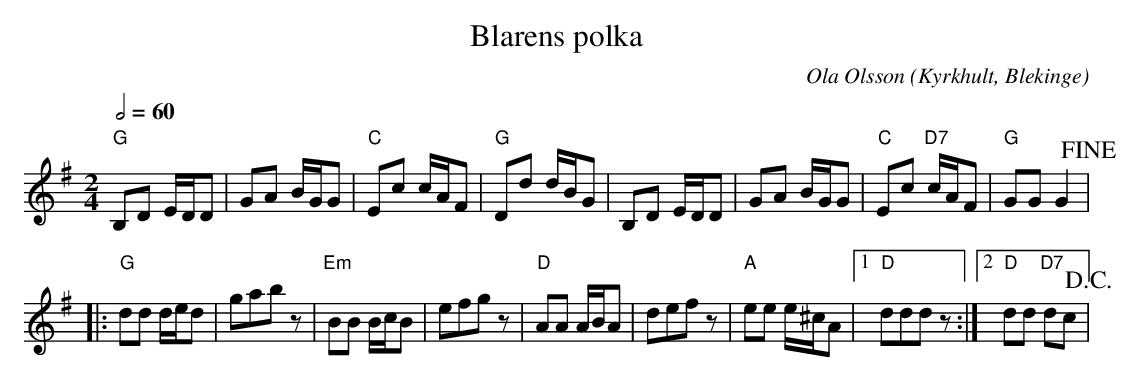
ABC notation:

X:1
T:Blarens polka
C:Ola Olsson
O:Kyrkhult, Blekinge
M:2/4
L:1/8
K:G
Q:1/2=60
"G" B,D E/D/D | GA B/G/G | "C" Ec c/A/F | "G" Dd d/B/G | B,D E/D/D | GA B/G/G | "C" Ec "D7"c/A/F | "G" GG G2!fine! |
|:"G"dd d/e/d | gab z | "Em" BB B/c/B | efg z | "D" AA A/B/A | def z | "A" ee e/^c/A |[1 "D"ddd z :|[2 "D"dd "D7"dc!D.C.!|
